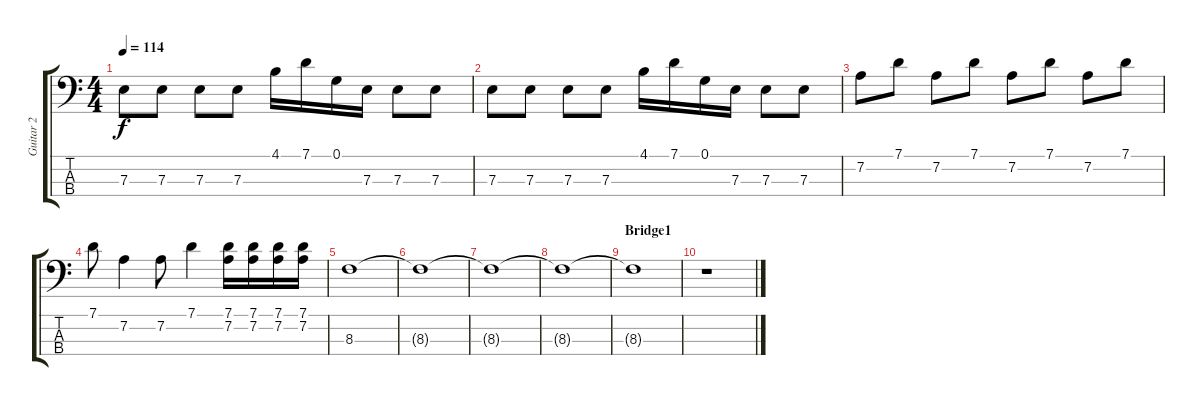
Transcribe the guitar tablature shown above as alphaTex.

\track ("Guitar 2" "Guitar 2") {instrument synthbass1}
\staff {score tabs}
\tuning (G2 D2 A1 E1) {hide}
\ts (4 4)
\tempo 114
\clef f4
\ks c
7.3.8{dy f} 7.3.8 7.3.8 7.3.8 4.1.16 7.1.16 0.1.16 7.3.16 7.3.8 7.3.8 |
7.3.8 7.3.8 7.3.8 7.3.8 4.1.16 7.1.16 0.1.16 7.3.16 7.3.8 7.3.8 |
7.2.8 7.1.8 7.2.8 7.1.8 7.2.8 7.1.8 7.2.8 7.1.8 |
7.1.8 7.2.4 7.2.8 7.1.4 (7.1 7.2).16 (7.1 7.2).16 (7.1 7.2).16 (7.1 7.2).16 |
8.3.1{volume 0 balance 0 instrument synthbass2} |
8.3{t}.1 |
8.3{t}.1 |
8.3{t}.1 |
\section ("" "Bridge1")
8.3{t}.1 |
r.1
